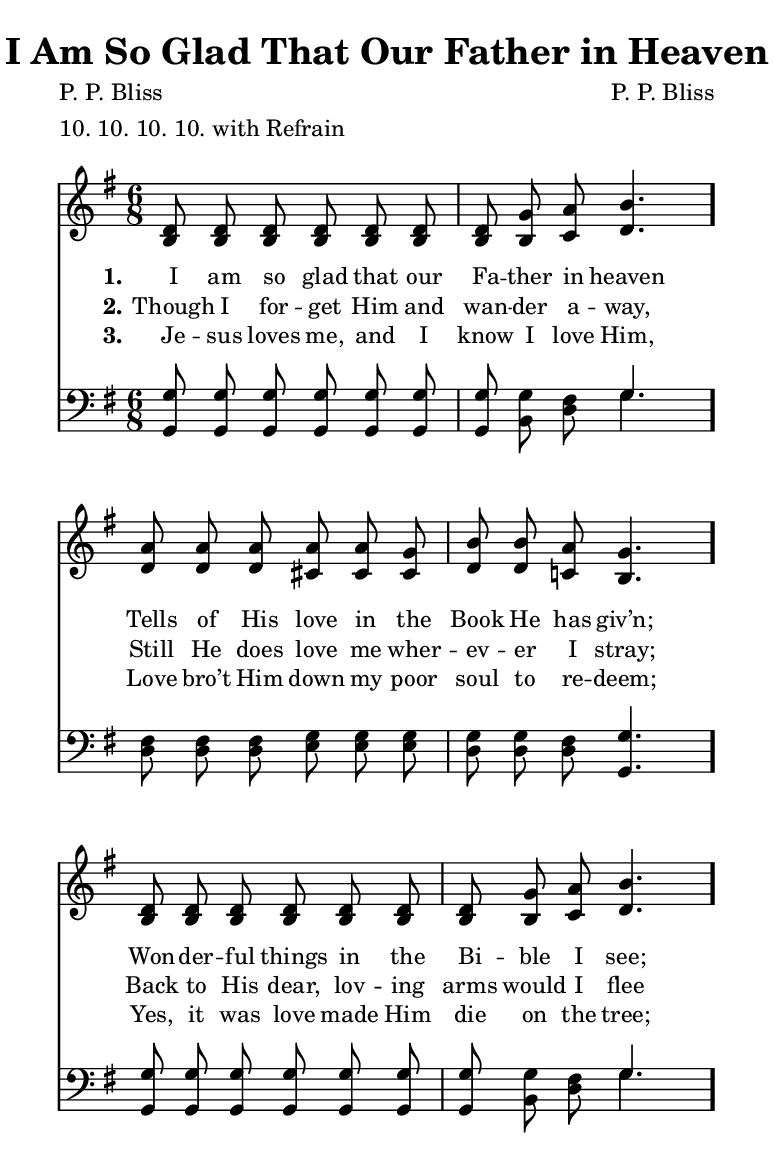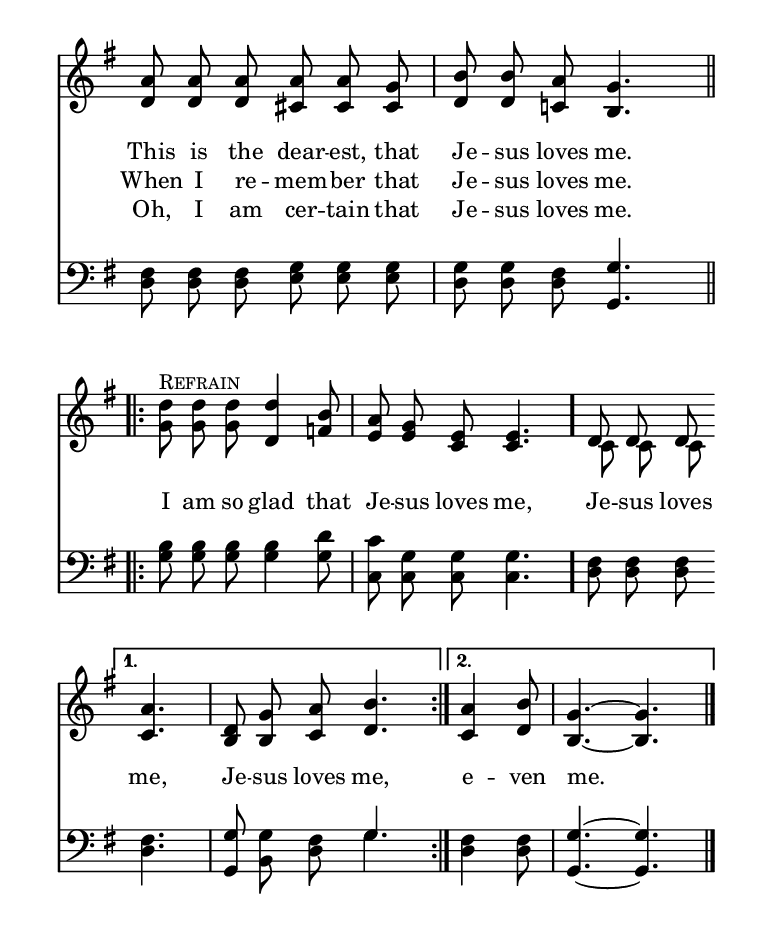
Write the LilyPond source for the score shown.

\include "common/global.ily"
\paper {
  \include "common/paper.ily"
  system-count = #(cond (is-eogsized 5) (#t #f)) % original has five systems
}

\header{
  %children
  hymnnumber = "335"
  title = "I Am So Glad That Our Father in Heaven"
  tunename = ""
  meter = "10. 10. 10. 10. with Refrain"
  poet = "P. P. Bliss"
  composer = "P. P. Bliss"
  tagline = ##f
}

global = {
  \include "common/overrides.ily"
  \override Staff.TimeSignature.style = #'numbered
  \time 6/8
  \override Score.MetronomeMark.transparent = ##t % hide all fermata changes too
  \tempo 4=80
  \key g \major
  \autoBeamOff
}

notesSoprano = {
\global
\relative c' {

  d8 d d d d d | d g a b4. |
  a8 a a a a g | b b a g4. |
  d8 d d d d d | d g a b4. |
  a8 a a a a g | b b a g4. | \bar ".|:-||" \eogbreak

  \repeat volta 2 {
    d'8^\markup { \small \caps "Refrain" } d d d4 b8 | a g e e4. |
    d8 d d
  } \alternative {
    { a'4. | d,8 g a b4. }
    { a4 b8 g4. ~ g }
  }

  \bar "|."

}
}

notesAlto = {
\global
\relative e' {

  b8 b b b b b | b b c d4. |
  d8 d d cis cis cis | d d c! b4. |
  b8 b b b b b | b b c d4. |
  d8 d d cis cis cis | d d c! b4. |

  \repeat volta 2 {
    g'8 g g d4 f8 | e e c c4. |
    c8 c c
  } \alternative {
    { c4. | b8 b c d4. }
    { c4 d8 b4. ~ b }
  }

}
}

notesTenor = {
\global
\relative a {

  g8 g g g g g | g g fis g4. |
  fis8 fis fis g g g | g g fis g4. |
  g8 g g g g g | g g fis g4. |
  fis8 fis fis g g g | g g fis g4. |

  \repeat volta 2 {
    b8 b b b4 d8 | c g g g4. |
    fis8 fis fis
  } \alternative {
    { fis4. | g8 g fis g4. }
    { fis4 fis8 g4. ~ g }
  }

}
}

notesBass = {
\global
\relative f, {

    g8 g g g g g | g b d g4. |
    d8 d d e e e | d d d g,4. |
    g8 g g g g g | g b d g4. |
    d8 d d e e e | d d d g,4. |

  \repeat volta 2 {
    g'8 g g g4 g8 | c,8 c c c4. |
    d8 d d
  } \alternative {
    { d4. | g,8 b d g4. }
    { d4 d8 g,4. ~ g }
  }

}
}

Refrain = \lyricmode {

I am so glad that Je -- sus loves me, \bar "."
Je -- sus loves me, Je -- sus loves me, %{HIDE>%} e -- ven me. %{<HIDE%} % \bar "."
I am so glad that Je -- sus loves me, % \bar "."
Je -- sus loves e -- ven me. % \bar "."

}

wordsA = \lyricmode {
\set stanza = "1."

I am so glad that our Fa -- ther in heaven \bar "."
Tells of His love in the Book He has giv’n; \bar "."
Won -- der -- ful things in the Bi -- ble I see; \bar "."
This is the dear -- est, that Je -- sus loves me. % \bar "."

}

wordsB = \lyricmode {
\set stanza = "2."

Though I for -- get Him and wan -- der a -- way,
Still He does love me wher -- ev -- er I stray;
Back to His dear, lov -- ing arms would I flee
When I re -- mem -- ber that Je -- sus loves me.

\Refrain

}

wordsC = \lyricmode {
\set stanza = "3."

Je -- sus loves me, and I know I love Him,
Love bro’t Him down my poor soul to re -- deem;
Yes, it was love made Him die on the tree;
Oh, I am cer -- tain that Je -- sus loves me.

}

\score {
  \context ChoirStaff <<
    \context Staff = upper <<
      \set Staff.autoBeaming = ##f
      \set ChoirStaff.systemStartDelimiter = #'SystemStartBar
      \set ChoirStaff.printPartCombineTexts = ##f
      \partcombine #'(2 . 9) \notesSoprano \notesAlto
      \context NullVoice = sopranos { \voiceOne << \notesSoprano >> }
      \context Lyrics = one   \lyricsto sopranos \wordsA
      \context Lyrics = two   \lyricsto sopranos \wordsB
      \context Lyrics = three \lyricsto sopranos \wordsC
    >>
    \context Staff = men <<
      \set Staff.autoBeaming = ##f
      \clef bass
      \set ChoirStaff.printPartCombineTexts = ##f
      \partcombine #'(2 . 9) \notesTenor \notesBass
    >>
  >>
  \layout {
    \include "common/layout.ily"
  }
}

\score {
  \unfoldRepeats \context ChoirStaff <<
    \context Staff = upper <<
      \context Voice = sopranos { \voiceOne << \notesSoprano >> }
      \context Voice = altos { \voiceTwo << \notesAlto >> }
    >>
    \context Staff = men <<
      \context Voice = tenors { \voiceOne << \notesTenor >> }
      \context Voice = basses { \voiceTwo << \notesBass >> }
    >>
  >>
  \midi{
    \include "common/midi.ily"
  }
}

\version "2.19.49"  % necessary for upgrading to future LilyPond versions.

% vi:set et ts=2 sw=2 ai nocindent syntax=lilypond:
